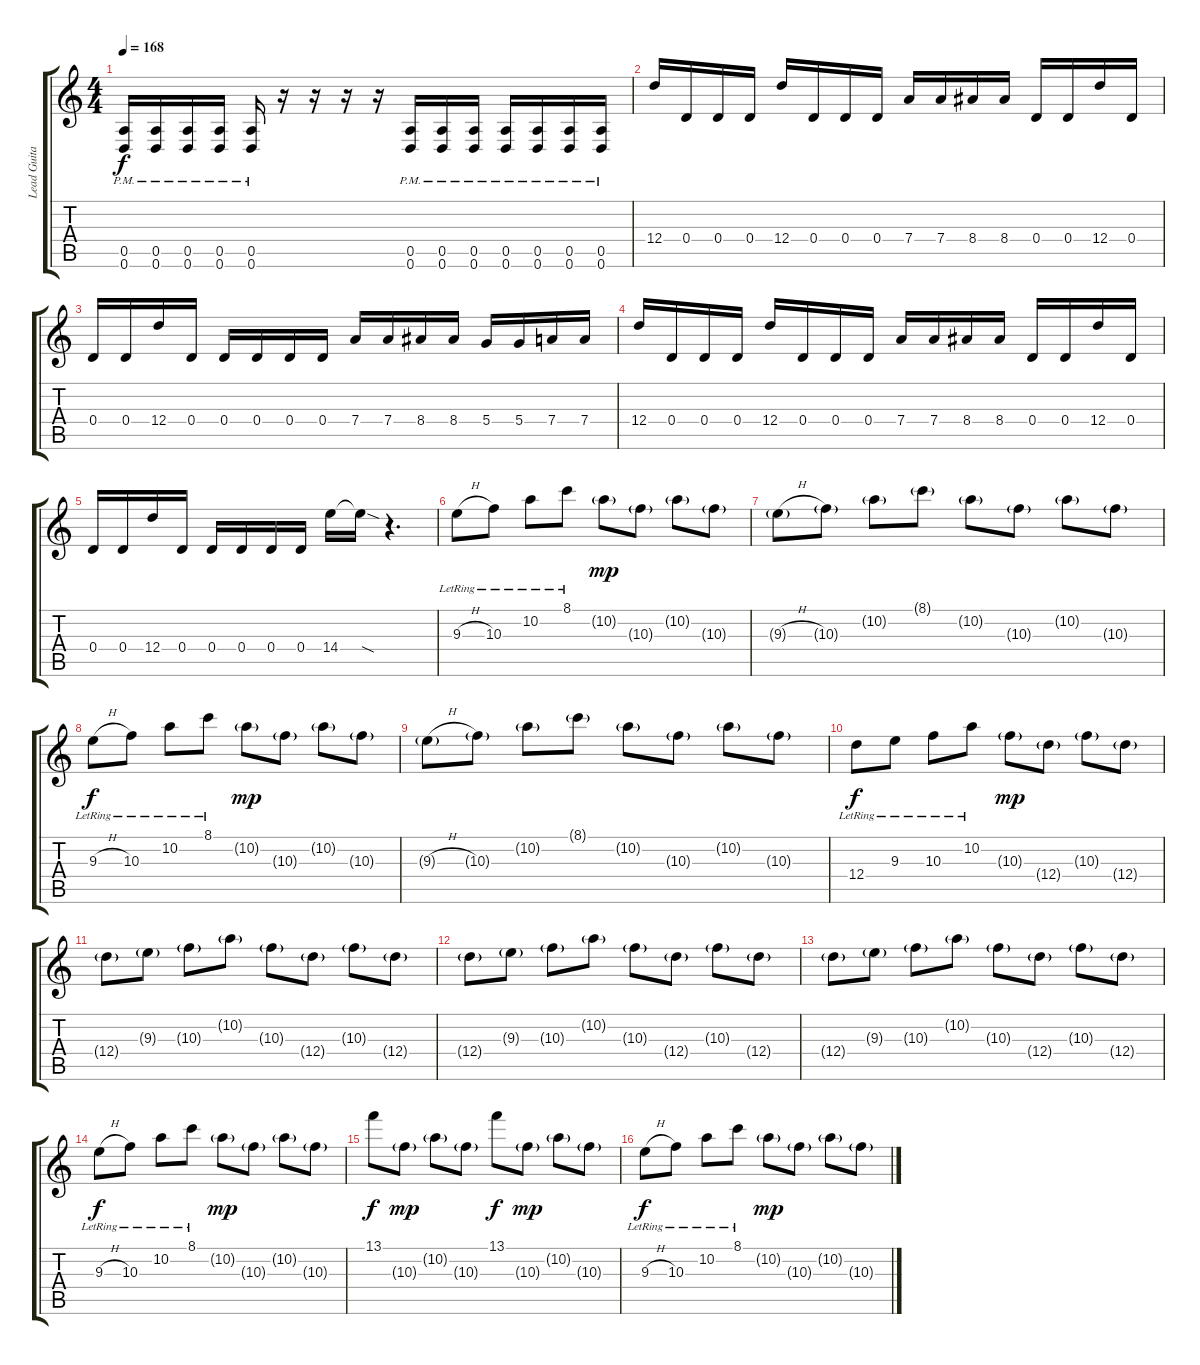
\track ("Lead Guitar" "Lead Guita") {instrument distortionguitar}
\staff {score tabs}
\tuning (E4 B3 G3 D3 A2 D2) {hide}
\ts (4 4)
\tempo 168
\clef g2
\ks c
(0.5{pm} 0.6{pm}).16{dy f} (0.5{pm} 0.6{pm}).16 (0.5{pm} 0.6{pm}).16 (0.5{pm} 0.6{pm}).16 (0.5{pm} 0.6{pm}).16 r.16 r.16 r.16 r.16 (0.5{pm} 0.6{pm}).16 (0.5{pm} 0.6{pm}).16 (0.5{pm} 0.6{pm}).16 (0.5{pm} 0.6{pm}).16 (0.5{pm} 0.6{pm}).16 (0.5{pm} 0.6{pm}).16 (0.5{pm} 0.6{pm}).16 |
12.4.16 0.4.16 0.4.16 0.4.16 12.4.16 0.4.16 0.4.16 0.4.16 7.4.16 7.4.16 8.4.16 8.4.16 0.4.16 0.4.16 12.4.16 0.4.16 |
0.4.16 0.4.16 12.4.16 0.4.16 0.4.16 0.4.16 0.4.16 0.4.16 7.4.16 7.4.16 8.4.16 8.4.16 5.4.16 5.4.16 7.4.16 7.4.16 |
12.4.16 0.4.16 0.4.16 0.4.16 12.4.16 0.4.16 0.4.16 0.4.16 7.4.16 7.4.16 8.4.16 8.4.16 0.4.16 0.4.16 12.4.16 0.4.16 |
0.4.16 0.4.16 12.4.16 0.4.16 0.4.16 0.4.16 0.4.16 0.4.16 14.4.16 14.4{sod t}.16 r.4{d} |
9.3{h lr}.8{instrument electricguitarjazz} 10.3{lr}.8 10.2{lr}.8 8.1{lr}.8 10.2{g}.8{dy mp} 10.3{g}.8 10.2{g}.8 10.3{g}.8 |
9.3{h g}.8 10.3{g}.8 10.2{g}.8 8.1{g}.8 10.2{g}.8 10.3{g}.8 10.2{g}.8 10.3{g}.8 |
9.3{h lr}.8{dy f} 10.3{lr}.8 10.2{lr}.8 8.1{lr}.8 10.2{g}.8{dy mp} 10.3{g}.8 10.2{g}.8 10.3{g}.8 |
9.3{h g}.8 10.3{g}.8 10.2{g}.8 8.1{g}.8 10.2{g}.8 10.3{g}.8 10.2{g}.8 10.3{g}.8 |
12.4{lr}.8{dy f} 9.3{lr}.8 10.3{lr}.8 10.2{lr}.8 10.3{g}.8{dy mp} 12.4{g}.8 10.3{g}.8 12.4{g}.8 |
12.4{g}.8 9.3{g}.8 10.3{g}.8 10.2{g}.8 10.3{g}.8 12.4{g}.8 10.3{g}.8 12.4{g}.8 |
12.4{g}.8 9.3{g}.8 10.3{g}.8 10.2{g}.8 10.3{g}.8 12.4{g}.8 10.3{g}.8 12.4{g}.8 |
12.4{g}.8 9.3{g}.8 10.3{g}.8 10.2{g}.8 10.3{g}.8 12.4{g}.8 10.3{g}.8 12.4{g}.8 |
9.3{h lr}.8{dy f} 10.3{lr}.8 10.2{lr}.8 8.1{lr}.8 10.2{g}.8{dy mp} 10.3{g}.8 10.2{g}.8 10.3{g}.8 |
13.1.8{dy f} 10.3{g}.8{dy mp} 10.2{g}.8 10.3{g}.8 13.1.8{dy f} 10.3{g}.8{dy mp} 10.2{g}.8 10.3{g}.8 |
9.3{h lr}.8{dy f} 10.3{lr}.8 10.2{lr}.8 8.1{lr}.8 10.2{g}.8{dy mp} 10.3{g}.8 10.2{g}.8 10.3{g}.8
